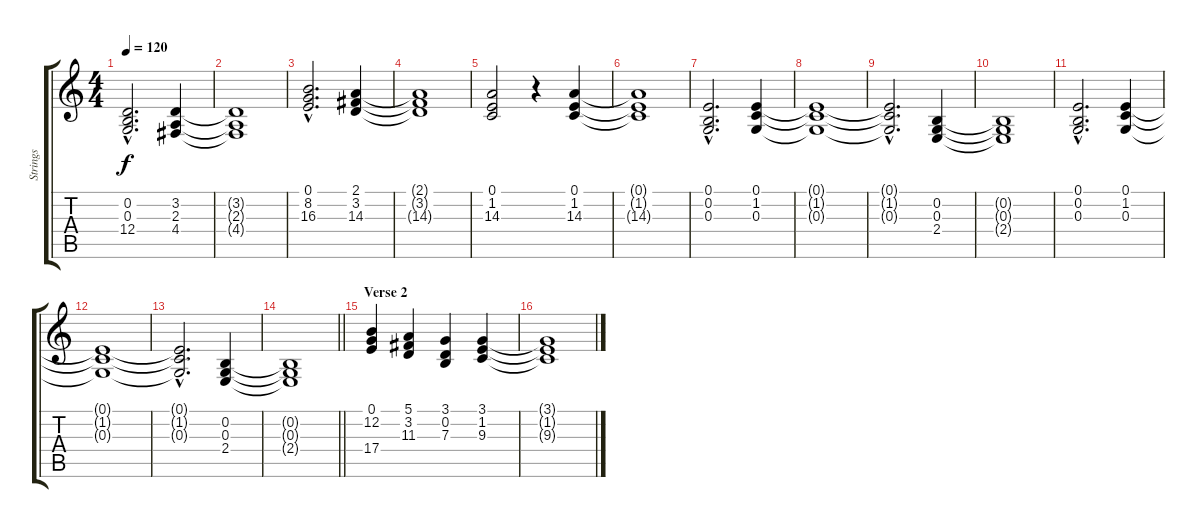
\track ("Strings" "Strings") {instrument stringensemble1}
\staff {score tabs}
\tuning (E4 B3 G3 D3 A2 E2) {hide}
\ts (4 4)
\tempo 120
\clef g2
\ks c
(0.2{hac} 0.3{hac} 12.4{hac}).2{d dy f} (3.2 2.3 4.4).4 |
(3.2{t} 2.3{t} 4.4{t}).1 |
(0.1{hac} 8.2{hac} 16.3{hac}).2{d} (2.1 3.2 14.3).4 |
(2.1{t} 3.2{t} 14.3{t}).1 |
(0.1 1.2 14.3).2 r.4 (0.1 1.2 14.3).4 |
(0.1{t} 1.2{t} 14.3{t}).1 |
(0.1{hac} 0.2{hac} 0.3{hac}).2{d} (0.1 1.2 0.3).4 |
(0.1{t} 1.2{t} 0.3{t}).1 |
(0.1{hac t} 1.2{hac t} 0.3{hac t}).2{d} (0.2 0.3 2.4).4 |
(0.2{t} 0.3{t} 2.4{t}).1 |
(0.1{hac} 0.2{hac} 0.3{hac}).2{d} (0.1 1.2 0.3).4 |
(0.1{t} 1.2{t} 0.3{t}).1 |
(0.1{hac t} 1.2{hac t} 0.3{hac t}).2{d} (0.2 0.3 2.4).4 |
\barLineRight lightlight
(0.2{t} 0.3{t} 2.4{t}).1 |
\section ("" "Verse 2")
(0.1 12.2 17.4).4 (5.1 3.2 11.3).4 (3.1 0.2 7.3).4 (3.1 1.2 9.3).4 |
(3.1{t} 1.2{t} 9.3{t}).1
